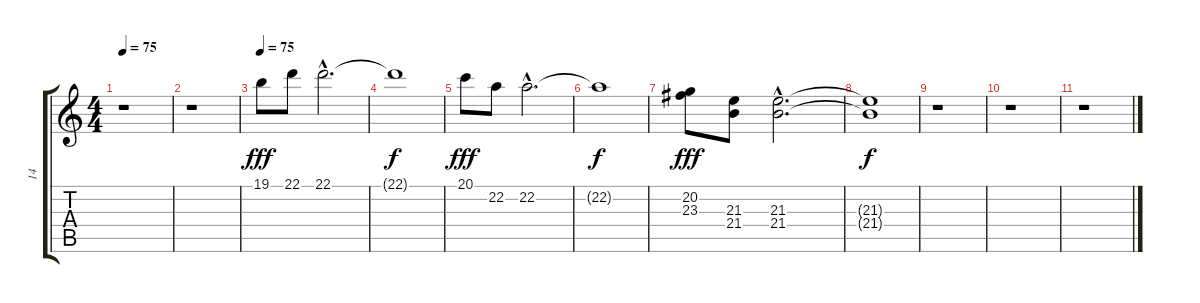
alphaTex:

\track ("14" "14") {instrument celesta}
\staff {score tabs}
\tuning (E4 B3 G3 D3 A2 E2) {hide}
\ts (4 4)
\tempo 75
\clef g2
\ks c
r.1{dy f} |
r.1 |
\tempo 75
19.1.8{dy fff volume 14 balance 14} 22.1.8 22.1{hac}.2{d} |
22.1{t}.1{dy f} |
20.1.8{dy fff} 22.2.8 22.2{hac}.2{d} |
22.2{t}.1{dy f} |
(20.2 23.3).8{dy fff} (21.3 21.4).8 (21.3{hac} 21.4{hac}).2{d} |
(21.3{t} 21.4{t}).1{dy f} |
r.1 |
r.1 |
r.1
